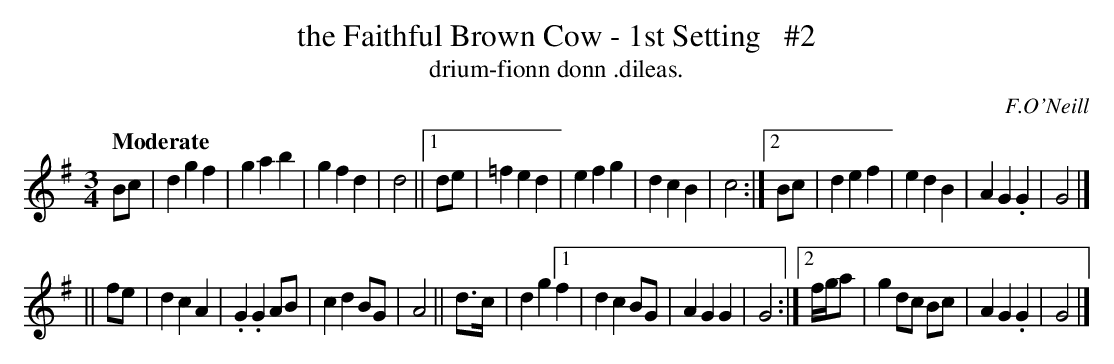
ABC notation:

X:1
T: the Faithful Brown Cow - 1st Setting   #2
T: drium-fionn donn \.dileas.
O: F.O'Neill
Q: "Moderate"
M: 3/4
L: 1/8
K: G
Bc | d2 g2 f2 | g2 a2 b2 | g2 f2 d2 | d4 ||\
[1 de | =f2 e2 d2 | e2 f2 g2 | d2 c2 B2 | c4 :|\
[2 Bc | d2 e2 f2 | e2 d2 B2 | A2 G2.G2 | G4 |]
|| fe | d2 c2 A2 |.G2 .G2 AB | c2 d2 BG | A4 || d>c | d2 g2 \
[1 f2 | d2 c2 BG | A2 G2 G2 | G4 :|\
[2 f/g/a | g2 dc Bc | A2 G2 .G2 | G4 |]
